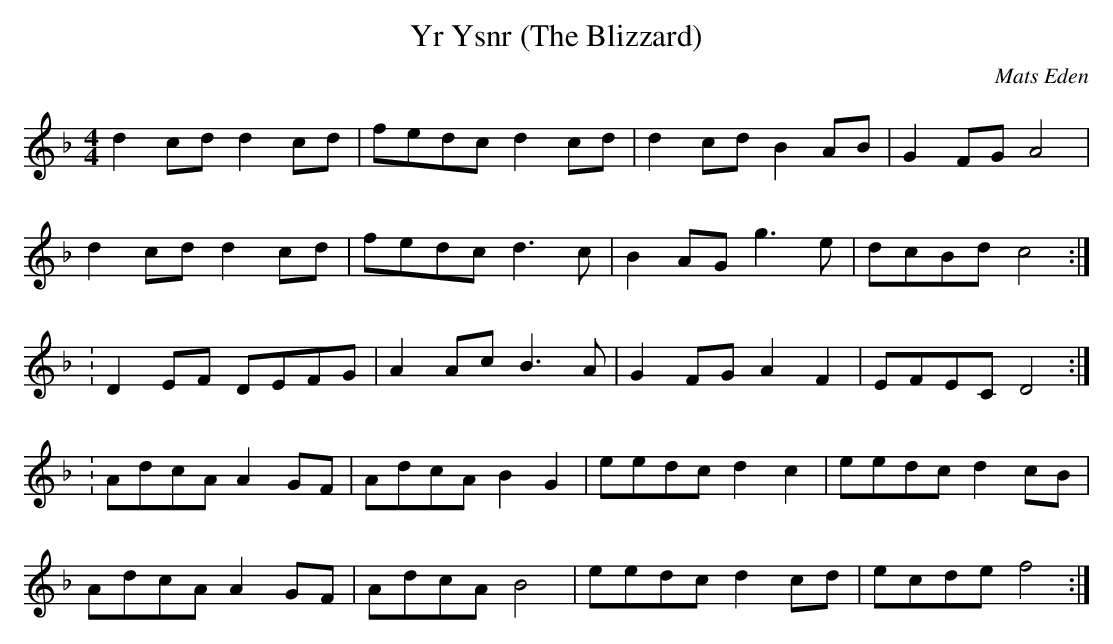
X:1
T:Yr Ysnr (The Blizzard)
C:Mats Eden
L:1/8
M:4/4
K:D minor
d2cd d2cd|fedc d2cd|d2cd B2AB|G2FG A4|
d2cd d2cd|fedc d3c|B2AG g3e|dcBd c4:|
:D2EF DEFG|A2Ac B3A|G2FG A2F2|EFEC D4:|
:AdcA A2GF|AdcA B2G2|eedc d2c2|eedc d2cB|
AdcA A2GF|AdcA B4|eedc d2cd|ecde f4:|
